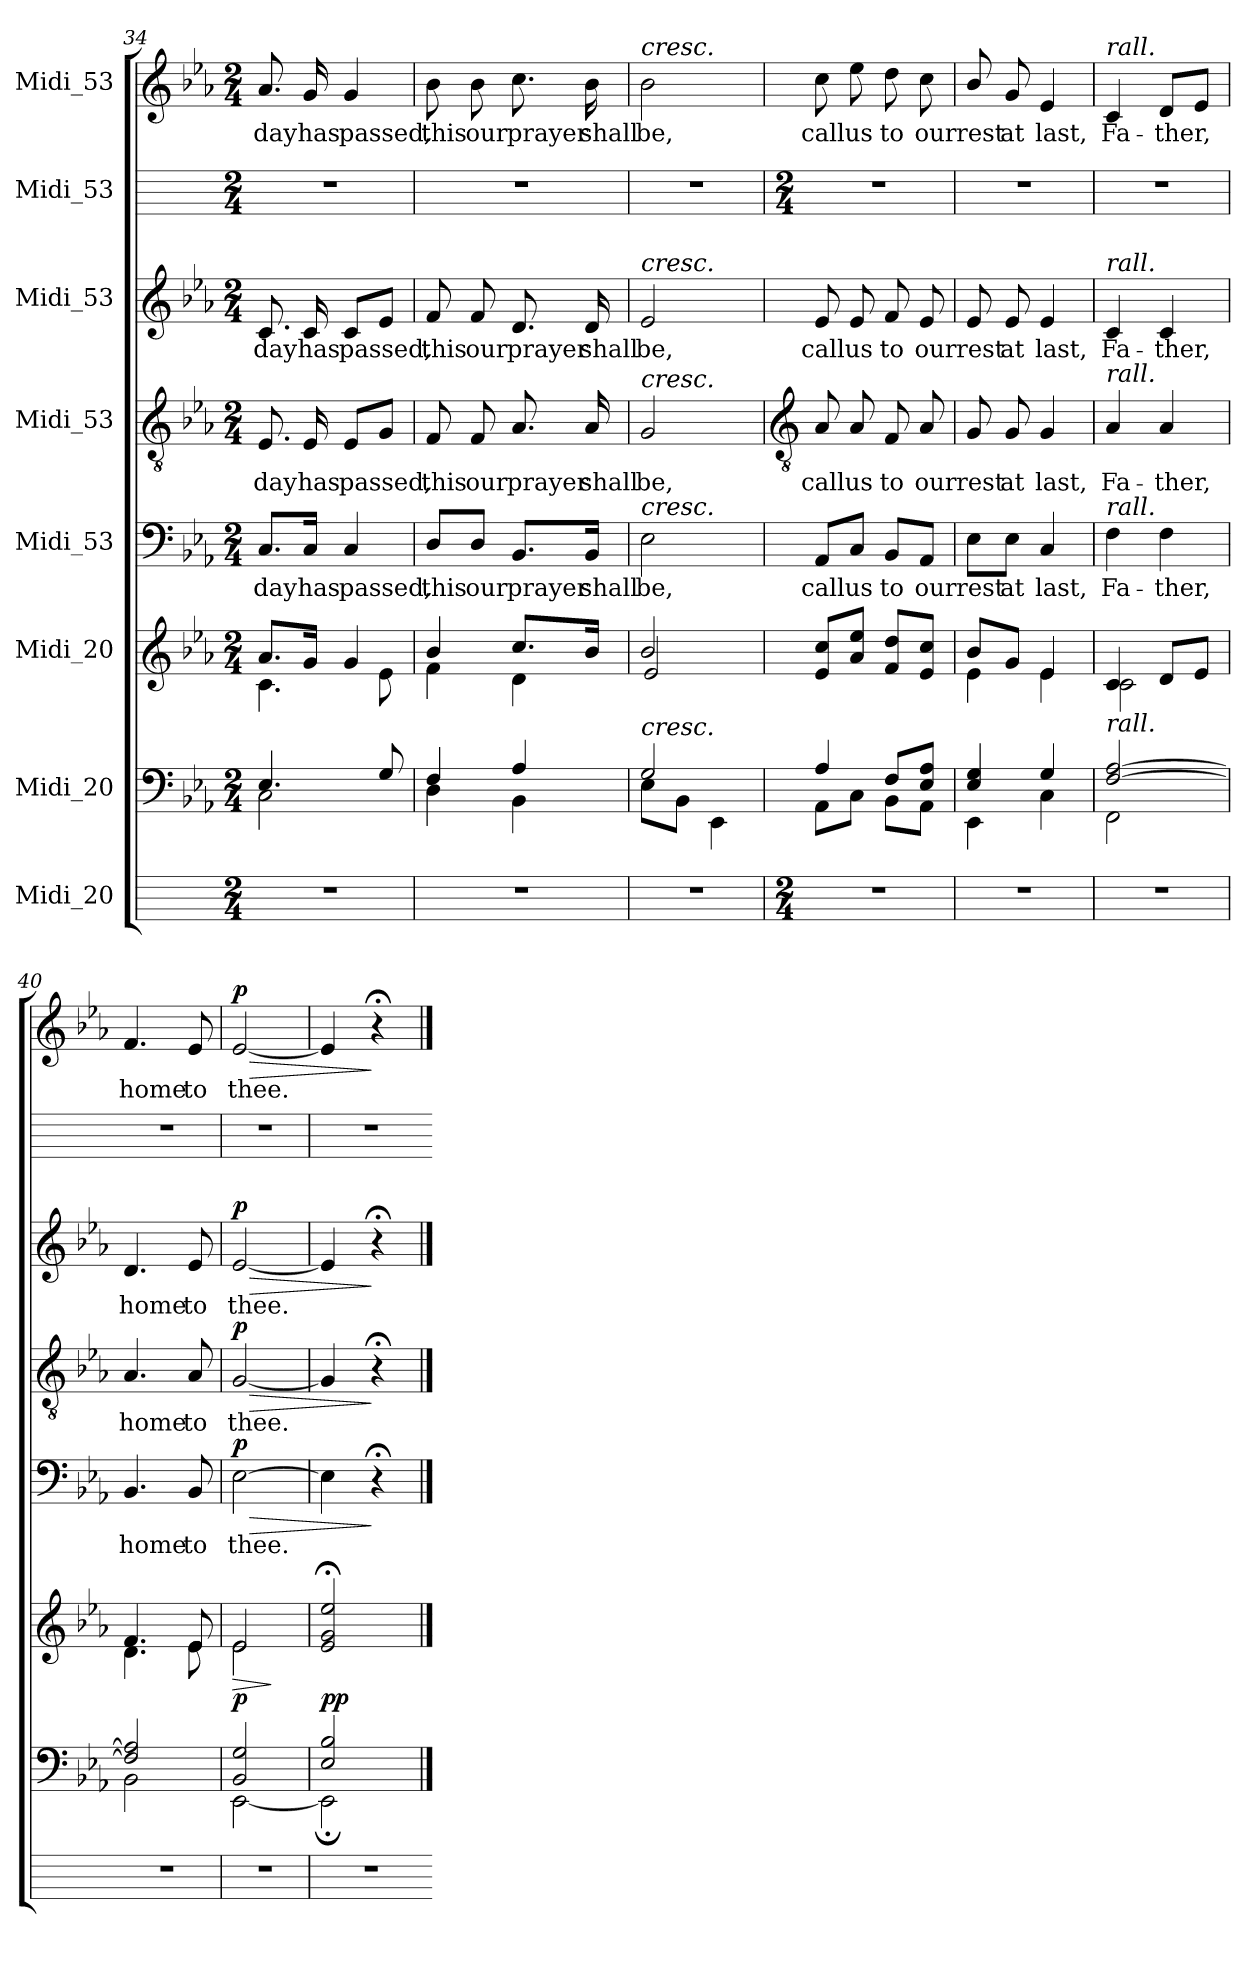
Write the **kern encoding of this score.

**kern	**kern	**dynam	**kern	**dynam	**kern	**text	**dynam	**kern	**text	**dynam	**kern	**text	**dynam	**kern	**kern	**text	**dynam
*part8	*part7	*part7	*part6	*part6	*part5	*part5	*part5	*part4	*part4	*part4	*part3	*part3	*part3	*part2	*part1	*part1	*part1
*staff8	*staff7	*staff7	*staff6	*staff6	*staff5	*staff5	*staff5	*staff4	*staff4	*staff4	*staff3	*staff3	*staff3	*staff2	*staff1	*staff1	*staff1
*I"Midi_20	*I"Midi_20	*	*I"Midi_20	*	*I"Midi_53	*	*	*I"Midi_53	*	*	*I"Midi_53	*	*	*I"Midi_53	*I"Midi_53	*	*
*	*clefF4	*	*clefG2	*	*clefF4	*	*	*clefGv2	*	*	*clefG2	*	*	*	*clefG2	*	*
*	*k[b-e-a-]	*	*k[b-e-a-]	*	*k[b-e-a-]	*	*	*k[b-e-a-]	*	*	*k[b-e-a-]	*	*	*	*k[b-e-a-]	*	*
*	*E-:	*	*E-:	*	*E-:	*	*	*E-:	*	*	*E-:	*	*	*	*E-:	*	*
*M2/4	*M2/4	*	*M2/4	*	*M2/4	*	*	*M2/4	*	*	*M2/4	*	*	*M2/4	*M2/4	*	*
=34	=34	=34	=34	=34	=34	=34	=34	=34	=34	=34	=34	=34	=34	=34	=34	=34	=34
*	*^	*	*^	*	*	*	*	*	*	*	*	*	*	*	*	*	*
!	!	!	!	!	!	!	!	!LO:LY:b	!	!	!LO:LY:b	!	!	!LO:LY:b	!	!	!	!LO:LY:b	!
2r	4.E-/	2C\	.	8.a-/L	4.c\	.	8.C/L	day	.	8.E-	day	.	8.c	day	.	2r	8.a-	day	.
!	!	!	!	!	!	!	!	!LO:LY:b	!	!	!LO:LY:b	!	!	!LO:LY:b	!	!	!	!LO:LY:b	!
.	.	.	.	16g/J	.	.	16C/Jk	has	.	16E-	has	.	16c	has	.	.	16g	has	.
!	!	!	!	!	!	!	!	!LO:LY:b	!	!	!LO:LY:b	!	!	!LO:LY:b	!	!	!	!LO:LY:b	!
.	.	.	.	4g/	.	.	4C/	passed,	.	8E-L	passed,	.	8cL	passed,	.	.	4g	passed,	.
.	8G/	.	.	.	8e-\	.	.	.	.	8GJ	.	.	8e-J	.	.	.	.	.	.
=35	=35	=35	=35	=35	=35	=35	=35	=35	=35	=35	=35	=35	=35	=35	=35	=35	=35	=35	=35
!	!	!	!	!	!	!	!	!LO:LY:b	!	!	!LO:LY:b	!	!	!LO:LY:b	!	!	!	!LO:LY:b	!
2r	4F/	4D\	.	4b-/	4f\	.	8D/L	this	.	8F	this	.	8f	this	.	2r	8b-	this	.
!	!	!	!	!	!	!	!	!LO:LY:b	!	!	!LO:LY:b	!	!	!LO:LY:b	!	!	!	!LO:LY:b	!
.	.	.	.	.	.	.	8D/J	our	.	8F	our	.	8f	our	.	.	8b-	our	.
!	!	!	!	!	!	!	!	!LO:LY:b	!	!	!LO:LY:b	!	!	!LO:LY:b	!	!	!	!LO:LY:b	!
.	4A-/	4BB-\	.	8.cc/L	4d\	.	8.BB-/L	prayer	.	8.A-	prayer	.	8.d	prayer	.	.	8.cc	prayer	.
!	!	!	!	!	!	!	!	!LO:LY:b	!	!	!LO:LY:b	!	!	!LO:LY:b	!	!	!	!LO:LY:b	!
.	.	.	.	16b-/J	.	.	16BB-/Jk	shall	.	16A-	shall	.	16d	shall	.	.	16b-	shall	.
=36	=36	=36	=36	=36	=36	=36	=36	=36	=36	=36	=36	=36	=36	=36	=36	=36	=36	=36	=36
!	!	!	!	!	!	!	!	!	!	!	!	!	!	!	!	!	!LO:TX:a:i:t=cresc.	!	!
!	!	!	!	!	!	!	!	!	!	!	!	!	!LO:TX:a:i:t=cresc.	!	!	!	!	!	!
!	!	!	!	!	!	!	!	!	!	!LO:TX:a:i:t=cresc.	!	!	!	!	!	!	!	!	!
!	!	!	!	!	!	!	!LO:TX:a:i:t=cresc.	!	!	!	!	!	!	!	!	!	!	!	!
!	!LO:TX:a:i:t=cresc.	!	!	!	!	!	!	!	!	!	!	!	!	!	!	!	!	!	!
!	!	!	!	!	!	!	!	!LO:LY:b	!	!	!LO:LY:b	!	!	!LO:LY:b	!	!	!	!LO:LY:b	!
2r	2G/	8E-\L	.	2b-/	2e-/	.	2E-	be,	.	2G	be,	.	2e-	be,	.	2r	2b-	be,	.
.	.	8BB-\J	.	.	.	.	.	.	.	.	.	.	.	.	.	.	.	.	.
.	.	4EE-\	.	.	.	.	.	.	.	.	.	.	.	.	.	.	.	.	.
!!LO:LB:g=z
=37	=37	=37	=37	=37	=37	=37	=37	=37	=37	=37	=37	=37	=37	=37	=37	=37	=37	=37	=37
*	*	*	*	*	*	*	*	*	*	*clefGv2	*	*	*	*	*	*	*	*	*
*M2/4	*	*	*	*	*	*	*	*	*	*	*	*	*	*	*	*M2/4	*	*	*
!	!	!	!	!	!	!	!	!LO:LY:b	!	!	!LO:LY:b	!	!	!LO:LY:b	!	!	!	!LO:LY:b	!
2r	4A-/	8AA-\L	.	8e-/ 8cc/L	2ryy	.	8AA-/L	call	.	8A-	call	.	8e-	call	.	2r	8cc	call	.
!	!	!	!	!	!	!	!	!LO:LY:b	!	!	!LO:LY:b	!	!	!LO:LY:b	!	!	!	!LO:LY:b	!
.	.	8C\J	.	8a-/ 8ee-/J	.	.	8C/J	us	.	8A-	us	.	8e-	us	.	.	8ee-	us	.
!	!	!	!	!	!	!	!	!LO:LY:b	!	!	!LO:LY:b	!	!	!LO:LY:b	!	!	!	!LO:LY:b	!
.	8F/L	8BB-\L	.	8f/ 8dd/L	.	.	8BB-/L	to	.	8F	to	.	8f	to	.	.	8dd	to	.
!	!	!	!	!	!	!	!	!LO:LY:b	!	!	!LO:LY:b	!	!	!LO:LY:b	!	!	!	!LO:LY:b	!
.	8E-/ 8A-/J	8AA-\J	.	8e-/ 8cc/J	.	.	8AA-/J	our	.	8A-	our	.	8e-	our	.	.	8cc	our	.
=38	=38	=38	=38	=38	=38	=38	=38	=38	=38	=38	=38	=38	=38	=38	=38	=38	=38	=38	=38
!	!	!	!	!	!	!	!	!LO:LY:b	!	!	!LO:LY:b	!	!	!LO:LY:b	!	!	!	!LO:LY:b	!
2r	4E-/ 4G/	4EE-\	.	8b-/L	4e-\	.	8E-\L	rest	.	8G	rest	.	8e-	rest	.	2r	8b-/	rest	.
!	!	!	!	!	!	!	!	!LO:LY:b	!	!	!LO:LY:b	!	!	!LO:LY:b	!	!	!	!LO:LY:b	!
.	.	.	.	8g/J	.	.	8E-\J	at	.	8G	at	.	8e-	at	.	.	8g	at	.
!	!	!	!	!	!	!	!	!LO:LY:b	!	!	!LO:LY:b	!	!	!LO:LY:b	!	!	!	!LO:LY:b	!
.	4G/	4C\	.	4e-/	4e-\	.	4C	last,	.	4G	last,	.	4e-	last,	.	.	4e-	last,	.
=39	=39	=39	=39	=39	=39	=39	=39	=39	=39	=39	=39	=39	=39	=39	=39	=39	=39	=39	=39
!	!	!	!	!	!	!	!	!	!	!	!	!	!	!	!	!	!LO:TX:a:i:t=rall.	!	!
!	!	!	!	!	!	!	!	!	!	!	!	!	!LO:TX:a:i:t=rall.	!	!	!	!	!	!
!	!	!	!	!	!	!	!	!	!	!LO:TX:a:i:t=rall.	!	!	!	!	!	!	!	!	!
!	!	!	!	!	!	!	!LO:TX:a:i:t=rall.	!	!	!	!	!	!	!	!	!	!	!	!
!	!LO:TX:a:i:t=rall.	!	!	!	!	!	!	!	!	!	!	!	!	!	!	!	!	!	!
!	!	!	!	!	!	!	!	!LO:LY:b	!	!	!LO:LY:b	!	!	!LO:LY:b	!	!	!	!LO:LY:b	!
2r	[2F/ [2A-/	2FF\	.	4c/	2c\	.	4F	Fa-	.	4A-	Fa-	.	4c	Fa-	.	2r	4c	Fa-	.
!	!	!	!	!	!	!	!	!LO:LY:b	!	!	!LO:LY:b	!	!	!LO:LY:b	!	!	!	!LO:LY:b	!
.	.	.	.	8d/L	.	.	4F	-ther,	.	4A-	-ther,	.	4c	-ther,	.	.	8dL	-ther,	.
.	.	.	.	8e-/J	.	.	.	.	.	.	.	.	.	.	.	.	8e-J	.	.
=40	=40	=40	=40	=40	=40	=40	=40	=40	=40	=40	=40	=40	=40	=40	=40	=40	=40	=40	=40
!	!	!	!	!	!	!	!	!LO:LY:b	!	!	!LO:LY:b	!	!	!LO:LY:b	!	!	!	!LO:LY:b	!
2r	2F/] 2A-/]	2BB-\	.	4.f/	4.d\	.	4.BB-	home	.	4.A-	home	.	4.d	home	.	2r	4.f	home	.
!	!	!	!	!	!	!	!	!LO:LY:b	!	!	!LO:LY:b	!	!	!LO:LY:b	!	!	!	!LO:LY:b	!
.	.	.	.	8e-/	8e-\	.	8BB-	to	.	8A-	to	.	8e-	to	.	.	8e-	to	.
=41	=41	=41	=41	=41	=41	=41	=41	=41	=41	=41	=41	=41	=41	=41	=41	=41	=41	=41	=41
!	!	!	!LO:DY:a	!	!	!LO:HP:b	!	!LO:LY:b	!LO:HP:b	!	!LO:LY:b	!LO:HP:b	!	!LO:LY:b	!LO:HP:b	!	!	!LO:LY:b	!LO:HP:b
!	!	!	!	!	!	!	!	!	!LO:DY:n=1:a	!	!	!LO:DY:n=1:a	!	!	!LO:DY:n=1:a	!	!	!	!LO:DY:n=1:a
2r	2BB-/ 2G/	[2EE-\	p	2e-/	2e-\	>	[2E-	thee.	> p	[2G	thee.	> p	[2e-	thee.	> p	2r	[2e-	thee.	> p
*	*v	*v	*	*	*	*	*	*	*	*	*	*	*	*	*	*	*	*	*
*	*	*	*v	*v	*	*	*	*	*	*	*	*	*	*	*	*	*	*
.	.	.	.	]	.	.	.	.	.	.	.	.	.	.	.	.	.
=42	=42	=42	=42	=42	=42	=42	=42	=42	=42	=42	=42	=42	=42	=42	=42	=42	=42
*	*^	*	*^	*	*	*	*	*	*	*	*	*	*	*	*	*	*
!	!	!	!LO:DY:a	!	!	!	!	!	!	!	!	!	!	!	!	!	!	!	!
2r	2E-/ 2B-/	2EE-;\]	pp	2e-/;< 2g/;< 2ee-/;<	2ryy	.	4E-]	.	.	4G]	.	.	4e-]	.	.	2r	4e-]	.	.
.	.	.	.	.	.	.	4r;<	.	]	4r;<	.	]	4r;<	.	]	.	4r;<	.	]
*	*v	*v	*	*	*	*	*	*	*	*	*	*	*	*	*	*	*	*	*
*	*	*	*v	*v	*	*	*	*	*	*	*	*	*	*	*	*	*	*
=	==	==	==	==	==	==	==	==	==	==	==	==	==	=	==	==	==
*-	*-	*-	*-	*-	*-	*-	*-	*-	*-	*-	*-	*-	*-	*-	*-	*-	*-
